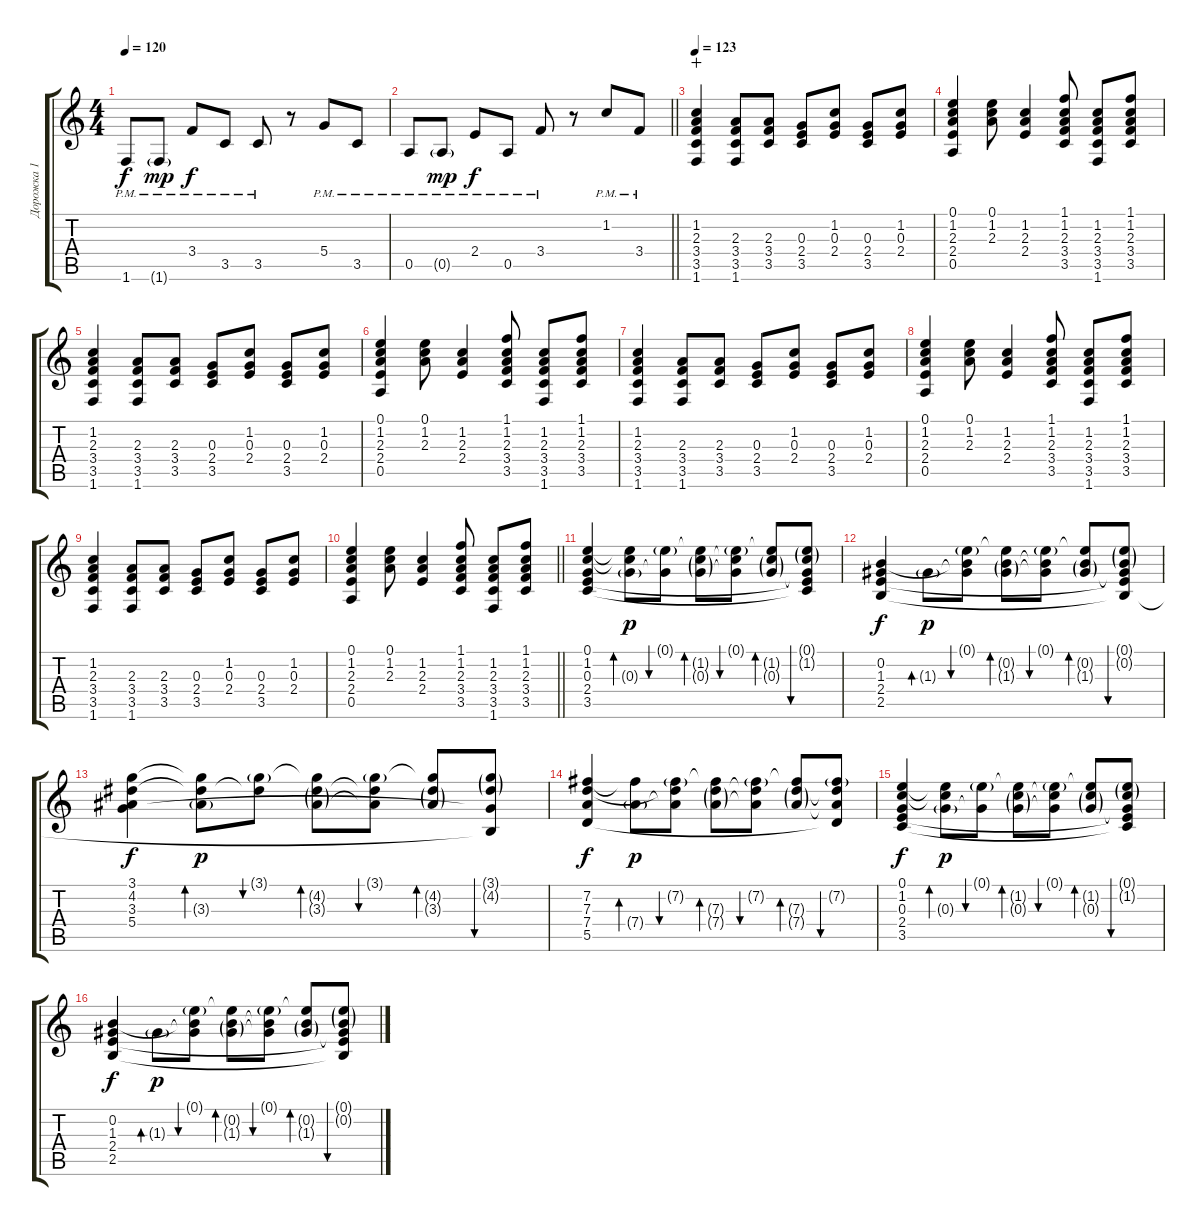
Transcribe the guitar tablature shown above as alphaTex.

\track ("Дорожка 1" "Дорожка 1") {instrument overdrivenguitar}
\staff {score tabs}
\tuning (E4 B3 G3 D3 A2 E2) {hide}
\ts (4 4)
\tempo 120
\clef g2
\ks c
1.6{pm}.8{dy f} 1.6{g pm}.8{dy mp} 3.4{pm}.8{dy f} 3.5{pm}.8 3.5{pm}.8 r.8 5.4{pm}.8 3.5{pm}.8 |
\barLineRight lightlight
0.5{pm}.8 0.5{g pm}.8{dy mp} 2.4{pm}.8{dy f} 0.5{pm}.8 3.4{pm}.8 r.8 1.2{pm}.8 3.4{pm}.8 |
\tempo 123
(1.2 2.3 3.4 3.5 1.6).4{wahc} (2.3 3.4 3.5 1.6).8 (2.3 3.4 3.5).8 (0.3 2.4 3.5).8 (1.2 0.3 2.4).8 (0.3 2.4 3.5).8 (1.2 0.3 2.4).8 |
(0.1 1.2 2.3 2.4 0.5).4 (0.1 1.2 2.3).8 (1.2 2.3 2.4).4 (1.1 1.2 2.3 3.4 3.5).8 (1.2 2.3 3.4 3.5 1.6).8 (1.1 1.2 2.3 3.4 3.5).8 |
(1.2 2.3 3.4 3.5 1.6).4 (2.3 3.4 3.5 1.6).8 (2.3 3.4 3.5).8 (0.3 2.4 3.5).8 (1.2 0.3 2.4).8 (0.3 2.4 3.5).8 (1.2 0.3 2.4).8 |
(0.1 1.2 2.3 2.4 0.5).4 (0.1 1.2 2.3).8 (1.2 2.3 2.4).4 (1.1 1.2 2.3 3.4 3.5).8 (1.2 2.3 3.4 3.5 1.6).8 (1.1 1.2 2.3 3.4 3.5).8 |
(1.2 2.3 3.4 3.5 1.6).4 (2.3 3.4 3.5 1.6).8 (2.3 3.4 3.5).8 (0.3 2.4 3.5).8 (1.2 0.3 2.4).8 (0.3 2.4 3.5).8 (1.2 0.3 2.4).8 |
(0.1 1.2 2.3 2.4 0.5).4 (0.1 1.2 2.3).8 (1.2 2.3 2.4).4 (1.1 1.2 2.3 3.4 3.5).8 (1.2 2.3 3.4 3.5 1.6).8 (1.1 1.2 2.3 3.4 3.5).8 |
(1.2 2.3 3.4 3.5 1.6).4 (2.3 3.4 3.5 1.6).8 (2.3 3.4 3.5).8 (0.3 2.4 3.5).8 (1.2 0.3 2.4).8 (0.3 2.4 3.5).8 (1.2 0.3 2.4).8 |
\barLineRight lightlight
(0.1 1.2 2.3 2.4 0.5).4 (0.1 1.2 2.3).8 (1.2 2.3 2.4).4 (1.1 1.2 2.3 3.4 3.5).8 (1.2 2.3 3.4 3.5 1.6).8 (1.1 1.2 2.3 3.4 3.5).8 |
(0.1 1.2 0.3 2.4 3.5).4 (0.1{t} 1.2{t} 0.3{g}).8{bd 60 dy p} (0.1{g} 0.3{t}).8{bu 60} (0.1{t} 1.2{g} 0.3{g}).8{bd 60} (0.1{g} 1.2{t} 0.3{t}).8{bu 60} (0.1{t} 1.2{g} 0.3{g}).8{bd 60} (0.1{g} 1.2{g} 0.3{t} 2.4{t} 3.5{t}).8{bu 60} |
(0.2 1.3 2.4 2.5).4{dy f} 1.3{g}.8{bd 60 dy p} (0.1{g} 0.2{t} 1.3{t}).8{bu 60} (0.1{t} 0.2{g} 1.3{g}).8{bd 60} (0.1{g} 0.2{t} 1.3{t}).8{bu 60} (0.1{t} 0.2{g} 1.3{g}).8{bd 60} (0.1{g} 0.2{g} 1.3{t} 2.4{t} 2.5{t}).8{bu 60} |
(3.1 4.2 3.3 5.4).4{dy f} (3.1{t} 4.2{t} 3.3{g}).8{bd 60 dy p} (3.1{g} 4.2{t}).8{bu 60} (3.1{t} 4.2{g} 3.3{g}).8{bd 60} (3.1{g} 4.2{t} 3.3{t}).8{bu 60} (3.1{t} 4.2{g} 3.3{g}).8{bd 60} (3.1{g} 4.2{g} 5.4{t} 2.5{t}).8{bu 60} |
(7.2 7.3 7.4 5.5).4{dy f} (7.2{t} 7.4{g}).8{bd 60 dy p} (7.2{g} 7.3{t} 7.4{t}).8{bu 60} (7.2{t} 7.3{g} 7.4{g}).8{bd 60} (7.2{g} 7.3{t} 7.4{t}).8{bu 60} (7.2{t} 7.3{g} 7.4{g}).8{bd 60} (7.2{g} 7.3{t} 7.4{t} 5.5{t}).8{bu 60} |
(0.1 1.2 0.3 2.4 3.5).4{dy f} (0.1{t} 1.2{t} 0.3{g}).8{bd 60 dy p} (0.1{g} 0.3{t}).8{bu 60} (0.1{t} 1.2{g} 0.3{g}).8{bd 60} (0.1{g} 1.2{t} 0.3{t}).8{bu 60} (0.1{t} 1.2{g} 0.3{g}).8{bd 60} (0.1{g} 1.2{g} 0.3{t} 2.4{t} 3.5{t}).8{bu 60} |
(0.2 1.3 2.4 2.5).4{dy f} 1.3{g}.8{bd 60 dy p} (0.1{g} 0.2{t} 1.3{t}).8{bu 60} (0.1{t} 0.2{g} 1.3{g}).8{bd 60} (0.1{g} 0.2{t} 1.3{t}).8{bu 60} (0.1{t} 0.2{g} 1.3{g}).8{bd 60} (0.1{g} 0.2{g} 1.3{t} 2.4{t} 2.5{t}).8{bu 60}
